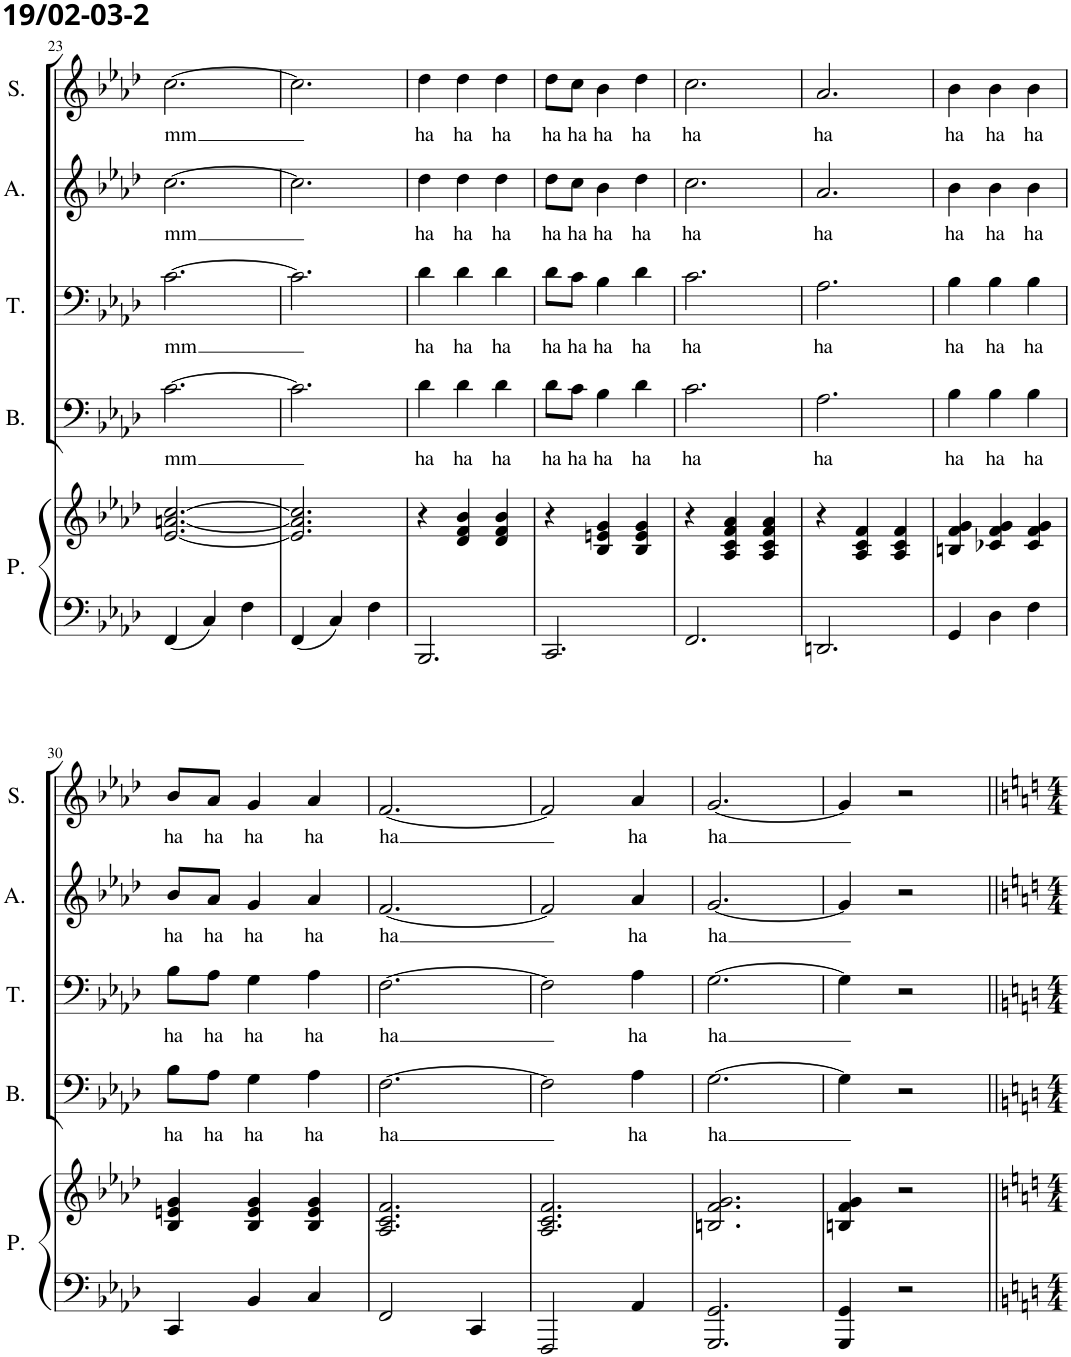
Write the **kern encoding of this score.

**kern	**kern	**kern	**text	**kern	**text	**kern	**text	**kern	**text
*part5	*part5	*part4	*part4	*part3	*part3	*part2	*part2	*part1	*part1
*staff6	*staff5	*staff4	*staff4	*staff3	*staff3	*staff2	*staff2	*staff1	*staff1
*I"Piano	*	*I"Bas	*	*I"Tenor	*	*I"Alt	*	*I"Sopraan	*
*I'P.	*	*I'B.	*	*I'T.	*	*I'A.	*	*I'S.	*
!!LO:PB:g=z
*clefF4	*clefG2	*clefF4	*	*clefF4	*	*clefG2	*	*clefG2	*
*k[b-e-a-d-]	*k[b-e-a-d-]	*k[b-e-a-d-]	*	*k[b-e-a-d-]	*	*k[b-e-a-d-]	*	*k[b-e-a-d-]	*
*M3/4	*M3/4	*M3/4	*	*M3/4	*	*M3/4	*	*M3/4	*
=23	=23	=23	=23	=23	=23	=23	=23	=23	=23
!	!	!	!LO:LY:b	!	!LO:LY:b	!	!LO:LY:b	!	!LO:LY:b
4FF/	[2.e-/ [2.an/ [2.cc/	[2.c\	mm	[2.c\	mm	[2.cc\	mm	[2.cc\	mm
4C/	.	.	.	.	.	.	.	.	.
4F\	.	.	.	.	.	.	.	.	.
=24	=24	=24	=24	=24	=24	=24	=24	=24	=24
4FF/	2.e-/] 2.a/] 2.cc/]	2.c\]	.	2.c\]	.	2.cc\]	.	2.cc\]	.
4C/	.	.	.	.	.	.	.	.	.
4F\	.	.	.	.	.	.	.	.	.
=25	=25	=25	=25	=25	=25	=25	=25	=25	=25
!	!	!	!LO:LY:b	!	!LO:LY:b	!	!LO:LY:b	!	!LO:LY:b
2.BBB-/	4r	4d-\	ha	4d-\	ha	4dd-\	ha	4dd-\	ha
!	!	!	!LO:LY:b	!	!LO:LY:b	!	!LO:LY:b	!	!LO:LY:b
.	4d-/ 4f/ 4b-/	4d-\	ha	4d-\	ha	4dd-\	ha	4dd-\	ha
!	!	!	!LO:LY:b	!	!LO:LY:b	!	!LO:LY:b	!	!LO:LY:b
.	4d-/ 4f/ 4b-/	4d-\	ha	4d-\	ha	4dd-\	ha	4dd-\	ha
=26	=26	=26	=26	=26	=26	=26	=26	=26	=26
!	!	!	!LO:LY:b	!	!LO:LY:b	!	!LO:LY:b	!	!LO:LY:b
2.CC/	4r	8d-\L	ha	8d-\L	ha	8dd-\L	ha	8dd-\L	ha
!	!	!	!LO:LY:b	!	!LO:LY:b	!	!LO:LY:b	!	!LO:LY:b
.	.	8c\J	ha	8c\J	ha	8cc\J	ha	8cc\J	ha
!	!	!	!LO:LY:b	!	!LO:LY:b	!	!LO:LY:b	!	!LO:LY:b
.	4B-/ 4en/ 4g/	4B-\	ha	4B-\	ha	4b-\	ha	4b-\	ha
!	!	!	!LO:LY:b	!	!LO:LY:b	!	!LO:LY:b	!	!LO:LY:b
.	4B-/ 4e/ 4g/	4d-\	ha	4d-\	ha	4dd-\	ha	4dd-\	ha
=27	=27	=27	=27	=27	=27	=27	=27	=27	=27
!	!	!	!LO:LY:b	!	!LO:LY:b	!	!LO:LY:b	!	!LO:LY:b
2.FF/	4r	2.c\	ha	2.c\	ha	2.cc\	ha	2.cc\	ha
.	4A-/ 4c/ 4f/ 4a-/	.	.	.	.	.	.	.	.
.	4A-/ 4c/ 4f/ 4a-/	.	.	.	.	.	.	.	.
=28	=28	=28	=28	=28	=28	=28	=28	=28	=28
!	!	!	!LO:LY:b	!	!LO:LY:b	!	!LO:LY:b	!	!LO:LY:b
2.DDn/	4r	2.A-\	ha	2.A-\	ha	2.a-/	ha	2.a-/	ha
.	4A-/ 4c/ 4f/	.	.	.	.	.	.	.	.
.	4A-/ 4c/ 4f/	.	.	.	.	.	.	.	.
=29	=29	=29	=29	=29	=29	=29	=29	=29	=29
!	!	!	!LO:LY:b	!	!LO:LY:b	!	!LO:LY:b	!	!LO:LY:b
4GG/	4Bn/ 4f/ 4g/	4B-\	ha	4B-\	ha	4b-\	ha	4b-\	ha
!	!	!	!LO:LY:b	!	!LO:LY:b	!	!LO:LY:b	!	!LO:LY:b
4D-\	4c-X/ 4f/ 4g/	4B-\	ha	4B-\	ha	4b-\	ha	4b-\	ha
!	!	!	!LO:LY:b	!	!LO:LY:b	!	!LO:LY:b	!	!LO:LY:b
4F\	4c-/ 4f/ 4g/	4B-\	ha	4B-\	ha	4b-\	ha	4b-\	ha
!!LO:LB:g=z
=30	=30	=30	=30	=30	=30	=30	=30	=30	=30
!	!	!	!LO:LY:b	!	!LO:LY:b	!	!LO:LY:b	!	!LO:LY:b
4CC/	4B-/ 4en/ 4g/	8B-\L	ha	8B-\L	ha	8b-/L	ha	8b-/L	ha
!	!	!	!LO:LY:b	!	!LO:LY:b	!	!LO:LY:b	!	!LO:LY:b
.	.	8A-\J	ha	8A-\J	ha	8a-/J	ha	8a-/J	ha
!	!	!	!LO:LY:b	!	!LO:LY:b	!	!LO:LY:b	!	!LO:LY:b
4BB-/	4B-/ 4e/ 4g/	4G\	ha	4G\	ha	4g/	ha	4g/	ha
!	!	!	!LO:LY:b	!	!LO:LY:b	!	!LO:LY:b	!	!LO:LY:b
4C/	4B-/ 4e/ 4g/	4A-\	ha	4A-\	ha	4a-/	ha	4a-/	ha
=31	=31	=31	=31	=31	=31	=31	=31	=31	=31
!	!	!	!LO:LY:b	!	!LO:LY:b	!	!LO:LY:b	!	!LO:LY:b
2FF/	2.A-/ 2.c/ 2.f/	[2.F\	ha	[2.F\	ha	[2.f/	ha	[2.f/	ha
4CC/	.	.	.	.	.	.	.	.	.
=32	=32	=32	=32	=32	=32	=32	=32	=32	=32
2FFF/	2.A-/ 2.c/ 2.f/	2F\]	.	2F\]	.	2f/]	.	2f/]	.
!	!	!	!LO:LY:b	!	!LO:LY:b	!	!LO:LY:b	!	!LO:LY:b
4AA-/	.	4A-\	ha	4A-\	ha	4a-/	ha	4a-/	ha
=33	=33	=33	=33	=33	=33	=33	=33	=33	=33
!	!	!	!LO:LY:b	!	!LO:LY:b	!	!LO:LY:b	!	!LO:LY:b
2.GGG/ 2.GG/	2.Bn/ 2.f/ 2.g/	[2.G\	ha	[2.G\	ha	[2.g/	ha	[2.g/	ha
=34	=34	=34	=34	=34	=34	=34	=34	=34	=34
4GGG/ 4GG/	4Bn/ 4f/ 4g/	4G\]	.	4G\]	.	4g/]	.	4g/]	.
2r	2r	2r	.	2r	.	2r	.	2r	.
=||	=||	=||	=||	=||	=||	=||	=||	=||	=||
*-	*-	*-	*-	*-	*-	*-	*-	*-	*-
